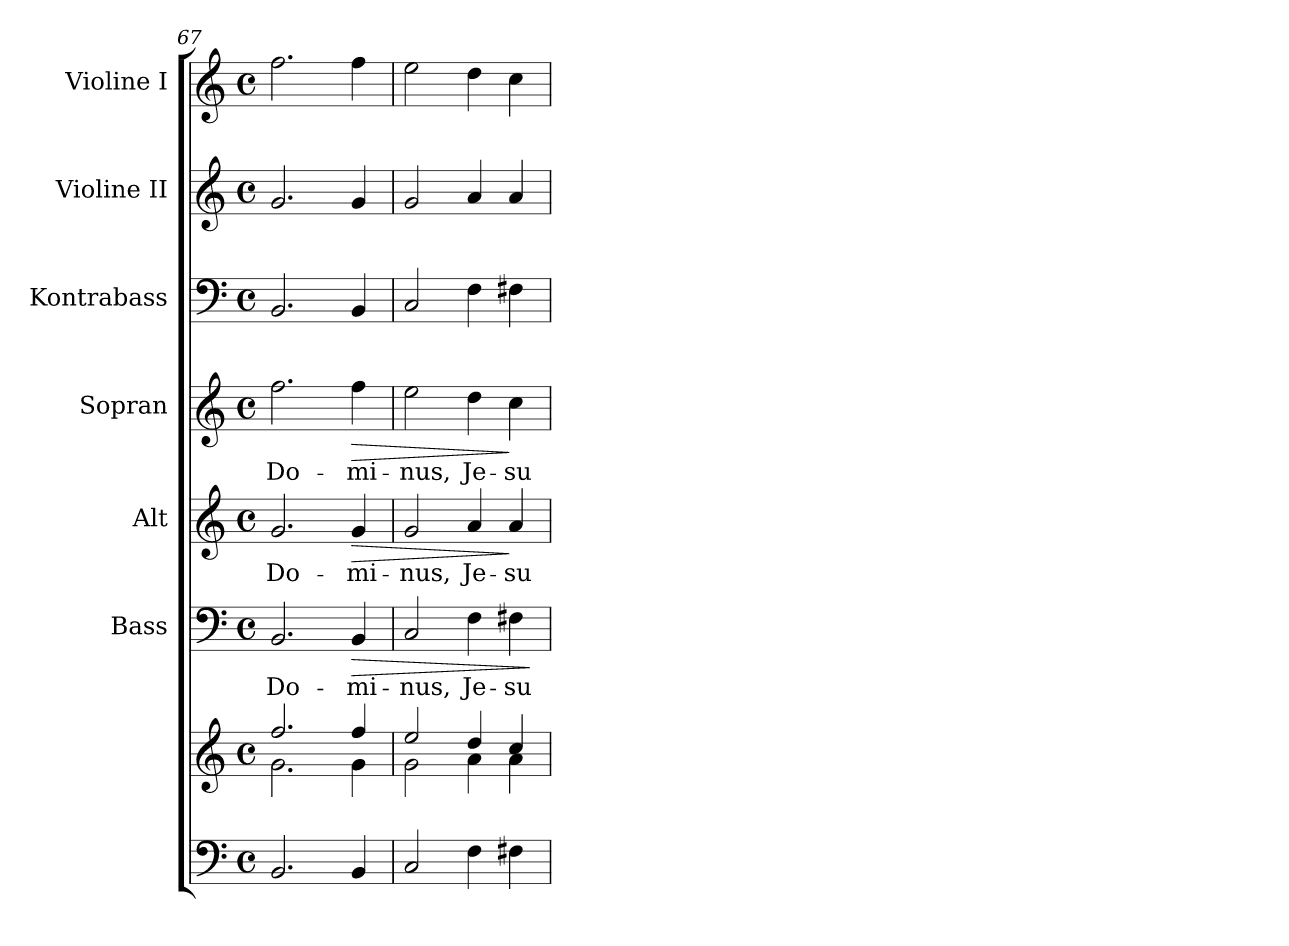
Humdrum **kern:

**kern	**kern	**kern	**text	**dynam	**kern	**text	**dynam	**kern	**text	**dynam	**kern	**kern	**kern
*part7	*part7	*part6	*part6	*part6	*part5	*part5	*part5	*part4	*part4	*part4	*part3	*part2	*part1
*staff8	*staff7	*staff6	*staff6	*staff6	*staff5	*staff5	*staff5	*staff4	*staff4	*staff4	*staff3	*staff2	*staff1
*	*	*I"Bass	*	*	*I"Alt	*	*	*I"Sopran	*	*	*I"Kontrabass	*I"Violine II	*I"Violine I
*	*	*I'B.	*	*	*I'A.	*	*	*I'S.	*	*	*I'Kb.	*I'Vl. II	*I'Vl. I
*clefF4	*clefG2	*clefF4	*	*	*clefG2	*	*	*clefG2	*	*	*clefF4	*clefG2	*clefG2
*	*	*	*	*	*	*	*	*	*	*	*ITrd7c12	*	*
*k[]	*k[]	*k[]	*	*	*k[]	*	*	*k[]	*	*	*k[]	*k[]	*k[]
*C:	*C:	*C:	*	*	*C:	*	*	*C:	*	*	*C:	*C:	*C:
*M4/4	*M4/4	*M4/4	*	*	*M4/4	*	*	*M4/4	*	*	*M4/4	*M4/4	*M4/4
*met(c)	*met(c)	*met(c)	*	*	*met(c)	*	*	*met(c)	*	*	*met(c)	*met(c)	*met(c)
=67	=67	=67	=67	=67	=67	=67	=67	=67	=67	=67	=67	=67	=67
*	*^	*	*	*	*	*	*	*	*	*	*	*	*
!	!	!	!	!LO:LY:b	!	!	!LO:LY:b	!	!	!LO:LY:b	!	!	!	!
2.BB/	2.ff/	2.g\	2.BB/	Do-	.	2.g/	Do-	.	2.ff\	Do-	.	2.BBB/	2.g/	2.ff\
!	!	!	!	!LO:LY:b	!LO:HP:b	!	!LO:LY:b	!LO:HP:b	!	!LO:LY:b	!LO:HP:b	!	!	!
4BB/	4ff/	4g\	4BB/	-mi-	>	4g/	-mi-	>	4ff\	-mi-	>	4BBB/	4g/	4ff\
=68	=68	=68	=68	=68	=68	=68	=68	=68	=68	=68	=68	=68	=68	=68
!	!	!	!	!LO:LY:b	!	!	!LO:LY:b	!	!	!LO:LY:b	!	!	!	!
2C/	2ee/	2g\	2C/	-nus,	.	2g/	-nus,	.	2ee\	-nus,	.	2CC/	2g/	2ee\
!	!	!	!	!LO:LY:b	!	!	!LO:LY:b	!	!	!LO:LY:b	!	!	!	!
4F\	4dd/	4a\	4F\	Je-	.	4a/	Je-	.	4dd\	Je-	.	4FF\	4a/	4dd\
!	!	!	!	!LO:LY:b	!	!	!LO:LY:b	!	!	!LO:LY:b	!	!	!	!
4F#X\	4cc/	4a\	4F#X\	-su	.	4a/	-su	]	4cc\	-su	]	4FF#X\	4a/	4cc\
*	*v	*v	*	*	*	*	*	*	*	*	*	*	*	*
.	.	.	.	]	.	.	.	.	.	.	.	.	.
=	=	=	=	=	=	=	=	=	=	=	=	=	=
*-	*-	*-	*-	*-	*-	*-	*-	*-	*-	*-	*-	*-	*-
